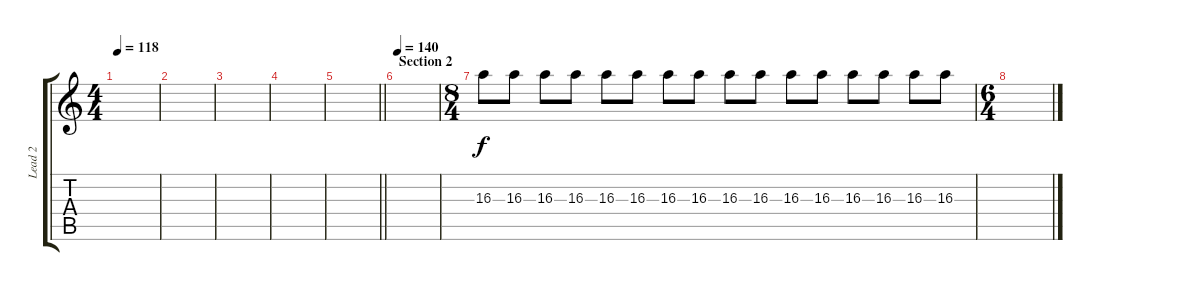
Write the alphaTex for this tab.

\track ("Lead 2" "Lead 2") {instrument overdrivenguitar}
\staff {score tabs}
\tuning (D4 A3 F3 C3 G2 C2) {hide}
\ts (4 4)
\tempo 118
\clef g2
\ks c
|
|
|
|
\barLineRight lightlight
|
\section ("" "Section 2")
\tempo 140
|
\ts (8 4)
16.3.8 16.3.8 16.3.8 16.3.8 16.3.8 16.3.8 16.3.8 16.3.8 16.3.8 16.3.8 16.3.8 16.3.8 16.3.8 16.3.8 16.3.8 16.3.8 |
\ts (6 4)
